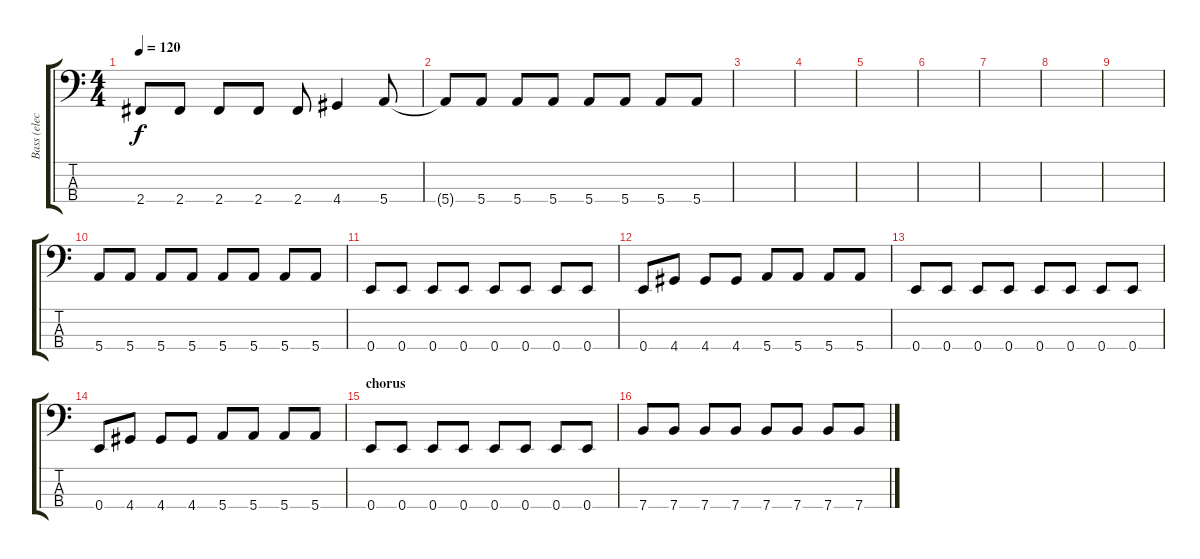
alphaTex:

\track ("Bass (electric/finger)" "Bass (elec") {instrument electricbassfinger}
\staff {score tabs}
\tuning (G2 D2 A1 E1) {hide}
\ts (4 4)
\tempo 120
\clef f4
\ks c
2.4.8{dy f} 2.4.8 2.4.8 2.4.8 2.4.8 4.4.4 5.4.8 |
5.4{t}.8 5.4.8 5.4.8 5.4.8 5.4.8 5.4.8 5.4.8 5.4.8 |
|
|
|
|
|
|
|
5.4.8 5.4.8 5.4.8 5.4.8 5.4.8 5.4.8 5.4.8 5.4.8 |
0.4.8 0.4.8 0.4.8 0.4.8 0.4.8 0.4.8 0.4.8 0.4.8 |
0.4.8 4.4.8 4.4.8 4.4.8 5.4.8 5.4.8 5.4.8 5.4.8 |
0.4.8 0.4.8 0.4.8 0.4.8 0.4.8 0.4.8 0.4.8 0.4.8 |
0.4.8 4.4.8 4.4.8 4.4.8 5.4.8 5.4.8 5.4.8 5.4.8 |
\section ("" "chorus")
0.4.8 0.4.8 0.4.8 0.4.8 0.4.8 0.4.8 0.4.8 0.4.8 |
7.4.8 7.4.8 7.4.8 7.4.8 7.4.8 7.4.8 7.4.8 7.4.8
